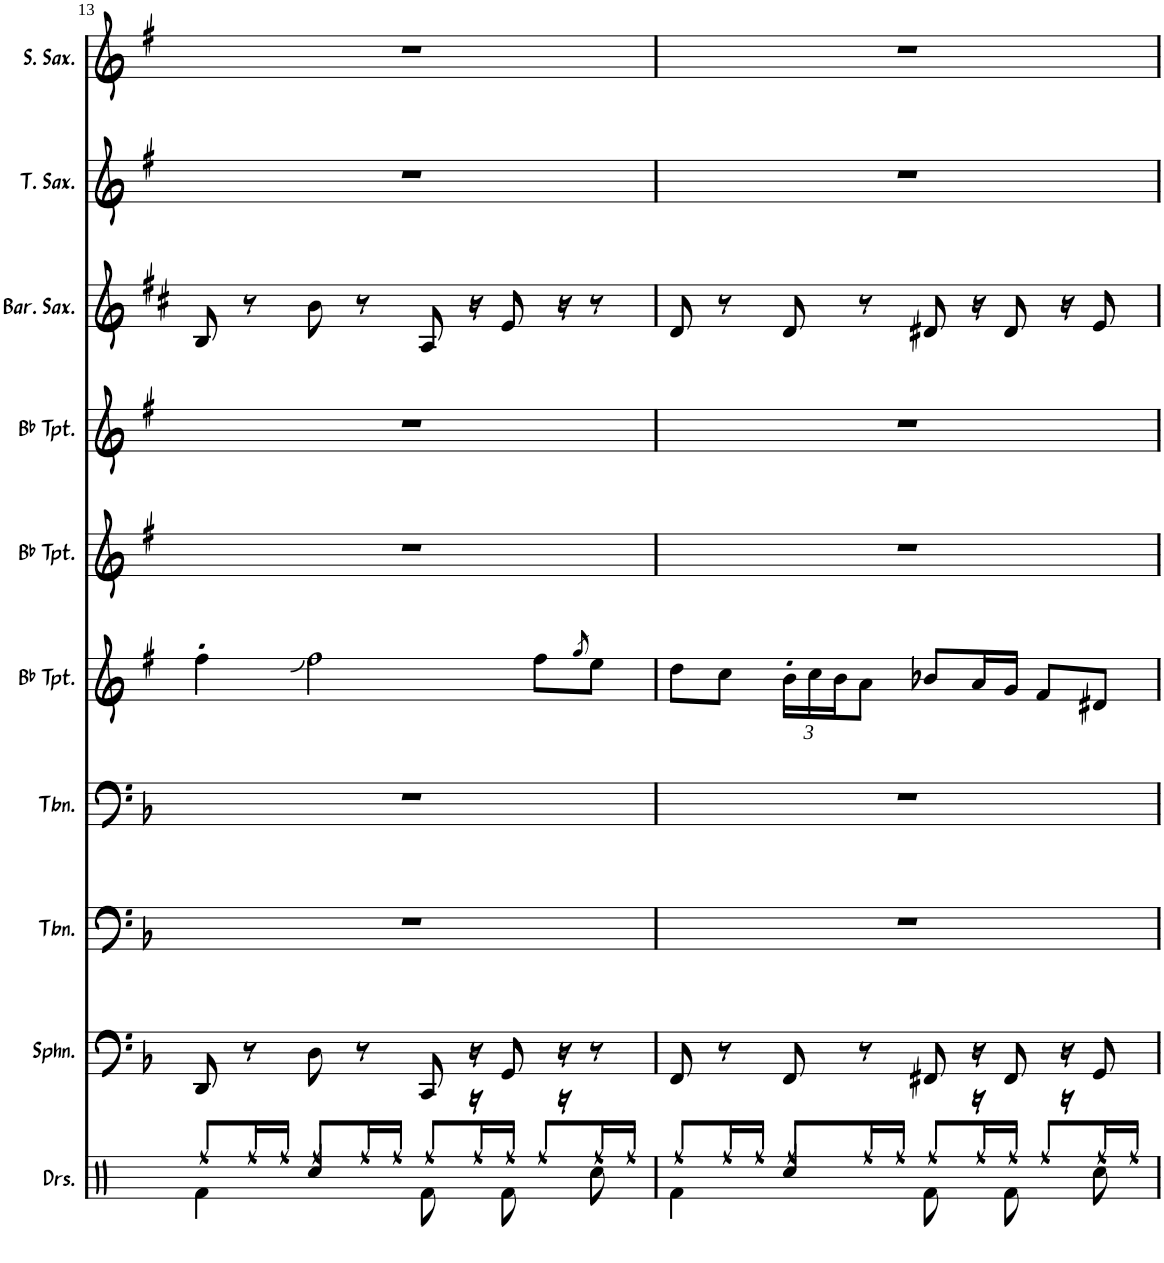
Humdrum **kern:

**kern	**kern	**kern	**kern	**kern	**kern	**kern	**kern	**kern	**kern
*part10	*part9	*part8	*part7	*part6	*part5	*part4	*part3	*part2	*part1
*staff10	*staff9	*staff8	*staff7	*staff6	*staff5	*staff4	*staff3	*staff2	*staff1
*I"Drumset	*I"Sousaphone	*I"Trombone	*I"Trombone	*I"Bb Trumpet	*I"Bb Trumpet	*I"Bb Trumpet	*I"Baritone Saxophone	*I"Tenor Saxophone	*I"Soprano Saxophone
*I'Drs.	*I'Sphn.	*I'Tbn.	*I'Tbn.	*I'Bb Tpt.	*I'Bb Tpt.	*I'Bb Tpt.	*I'Bar. Sax.	*I'T. Sax.	*I'S. Sax.
!!LO:PB:g=z
*clefX	*clefF4	*clefF4	*clefF4	*clefG2	*clefG2	*clefG2	*clefG2	*clefG2	*clefG2
*	*	*	*	*Trd1c2	*Trd1c2	*Trd1c2	*Trd12c21	*Trd8c14	*Trd1c2
*k[b-]	*k[b-]	*k[b-]	*k[b-]	*k[f#]	*k[f#]	*k[f#]	*k[f#c#]	*k[f#]	*k[f#]
*F:	*F:	*F:	*F:	*G:	*G:	*G:	*D:	*G:	*G:
*M4/4	*M4/4	*M4/4	*M4/4	*M4/4	*M4/4	*M4/4	*M4/4	*M4/4	*M4/4
=13	=13	=13	=13	=13	=13	=13	=13	=13	=13
*^	*	*	*	*	*	*	*	*	*
4Rf\	8Rff/L	8DD/	1r	1r	4ff#'\	1r	1r	8B/	1r	1r
.	16Rff/L	8r	.	.	.	.	.	8r	.	.
.	16Rff/JJ	.	.	.	.	.	.	.	.	.
4Rcc/	8Rff/L	8D\	.	.	2ff#\	.	.	8b\	.	.
.	16Rff/L	8r	.	.	.	.	.	8r	.	.
.	16Rff/JJ	.	.	.	.	.	.	.	.	.
8Rf\	8Rff/L	8CC/	.	.	.	.	.	8A/	.	.
16r	16Rff/L	16r	.	.	.	.	.	16r	.	.
8Rf\	16Rff/JJ	8GG/	.	.	.	.	.	8e/	.	.
.	8Rff/L	.	.	.	8ff#\L	.	.	.	.	.
16r	.	16r	.	.	.	.	.	16r	.	.
.	.	.	.	.	8qgg/	.	.	.	.	.
8Rcc\	16Rff/L	8r	.	.	8ee\J	.	.	8r	.	.
.	16Rff/JJ	.	.	.	.	.	.	.	.	.
=14	=14	=14	=14	=14	=14	=14	=14	=14	=14	=14
4Rf\	8Rff/L	8FF/	1r	1r	8dd\L	1r	1r	8d/	1r	1r
.	16Rff/L	8r	.	.	8cc\J	.	.	8r	.	.
.	16Rff/JJ	.	.	.	.	.	.	.	.	.
*	*	*	*	*	*Xbrackettup	*	*	*	*	*
4Rcc/	8Rff/L	8FF/	.	.	24b'\LL	.	.	8d/	.	.
.	.	.	.	.	24cc\	.	.	.	.	.
.	.	.	.	.	24b\J	.	.	.	.	.
.	16Rff/L	8r	.	.	8a\J	.	.	8r	.	.
.	16Rff/JJ	.	.	.	.	.	.	.	.	.
8Rf\	8Rff/L	8FF#X/	.	.	8b-X/L	.	.	8d#X/	.	.
16r	16Rff/L	16r	.	.	16a/L	.	.	16r	.	.
8Rf\	16Rff/JJ	8FF#/	.	.	16g/JJ	.	.	8d#/	.	.
.	8Rff/L	.	.	.	8f#/L	.	.	.	.	.
16r	.	16r	.	.	.	.	.	16r	.	.
8Rcc\	16Rff/L	8GG/	.	.	8d#X/J	.	.	8e/	.	.
.	16Rff/JJ	.	.	.	.	.	.	.	.	.
*v	*v	*	*	*	*	*	*	*	*	*
=	=	=	=	=	=	=	=	=	=
*-	*-	*-	*-	*-	*-	*-	*-	*-	*-
